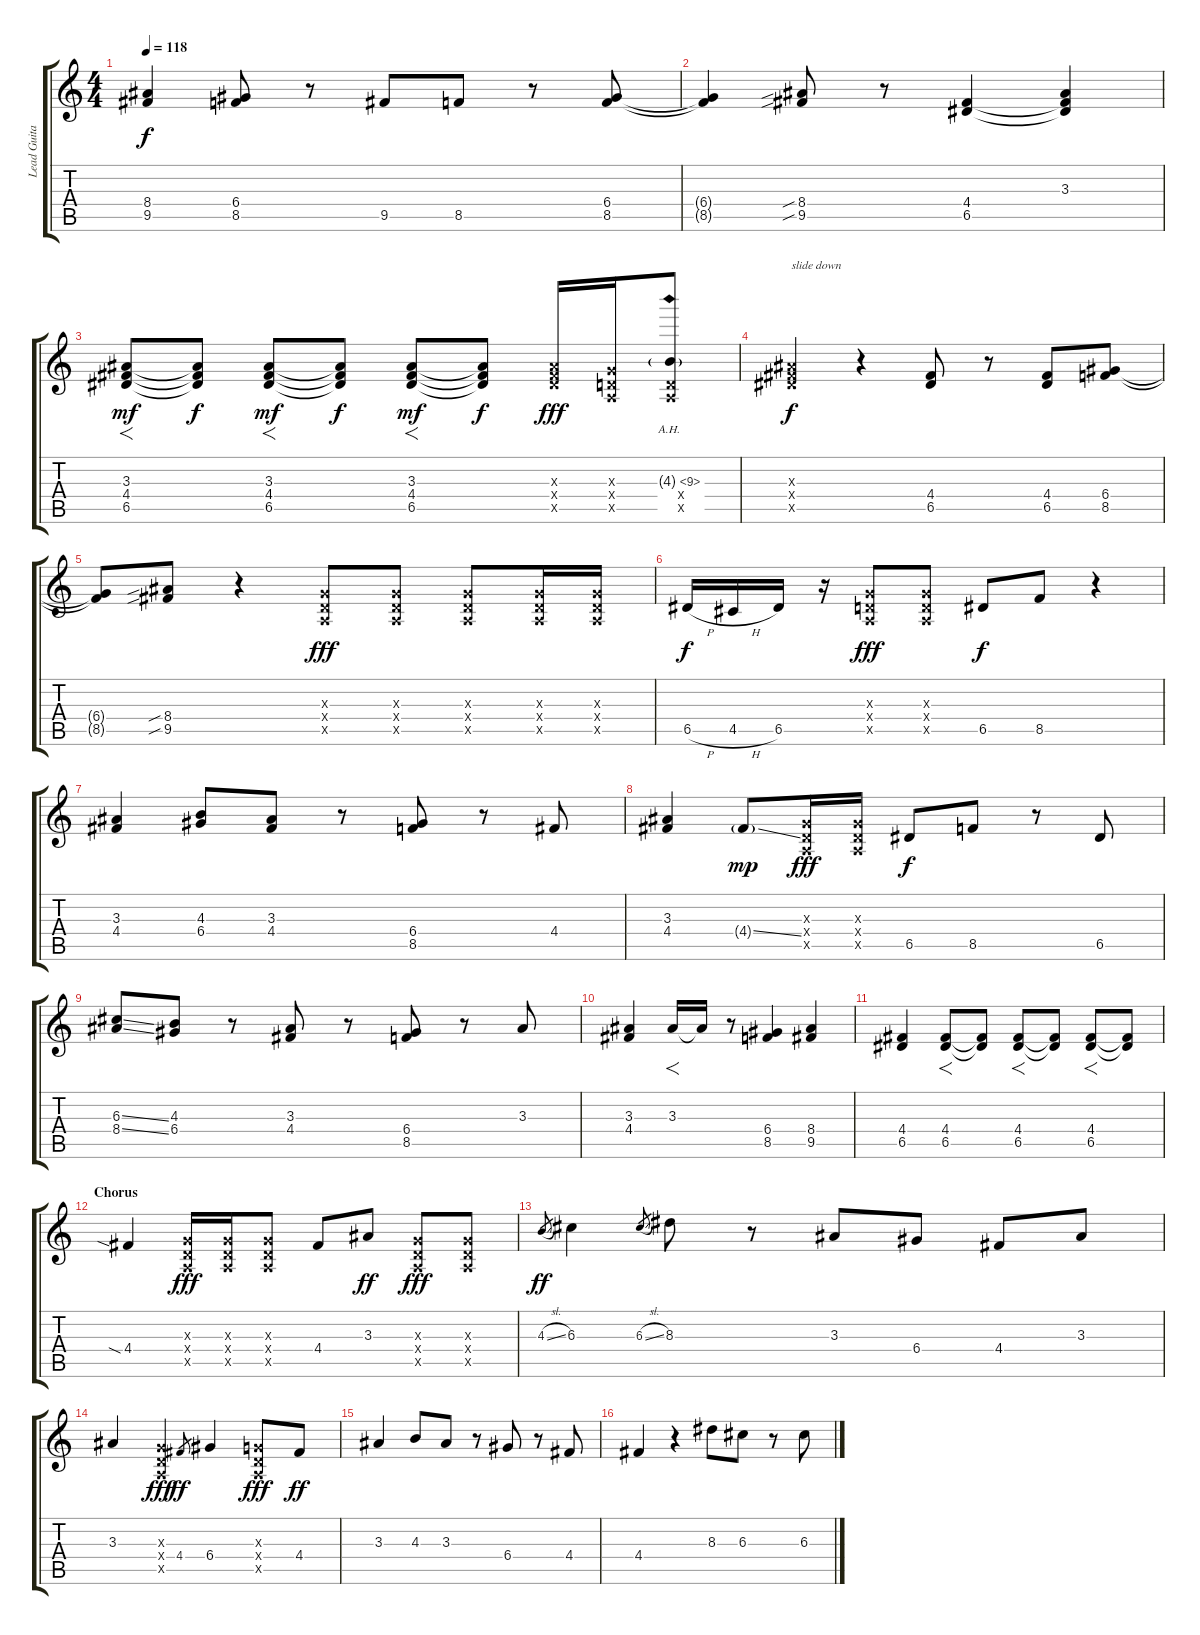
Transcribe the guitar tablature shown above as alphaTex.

\track ("Lead Guitar" "Lead Guita") {instrument distortionguitar}
\staff {score tabs}
\tuning (E4 B3 G3 D3 A2 E2) {hide}
\ts (4 4)
\tempo 118
\clef g2
\ks c
(8.4 9.5).4{dy f} (6.4 8.5).8 r.8 9.5.8 8.5.8 r.8 (6.4 8.5).8 |
(6.4{t} 8.5{t}).4 (8.4{sib} 9.5{sib}).8 r.8 (4.4 6.5).4 (3.3 4.4{t} 6.5{t}).4 |
(3.3 4.4 6.5).8{f dy mf} (3.3{t} 4.4{t} 6.5{t}).8{dy f} (3.3 4.4 6.5).8{f dy mf} (3.3{t} 4.4{t} 6.5{t}).8{dy f} (3.3 4.4 6.5).8{f dy mf} (3.3{t} 4.4{t} 6.5{t}).8{dy f} (3.3{x} 4.4{x} 6.5{x}).16{dy fff} (0.3{x} 0.4{x} 0.5{x}).16 (4.3{ah 5 g} 0.4{x} 0.5{x}).8 |
(3.3{x} 4.4{x} 6.5{x}).4{txt "slide down" dy f} r.4 (4.4 6.5).8 r.8 (4.4 6.5).8 (6.4 8.5).8 |
(6.4{t} 8.5{t}).8 (8.4{sib} 9.5{sib}).8 r.4 (0.3{x} 0.4{x} 0.5{x}).8{dy fff} (0.3{x} 0.4{x} 0.5{x}).8 (0.3{x} 0.4{x} 0.5{x}).8 (0.3{x} 0.4{x} 0.5{x}).16 (0.3{x} 0.4{x} 0.5{x}).16 |
6.5{h}.16{dy f} 4.5{h}.16 6.5.16 r.16 (0.3{x} 0.4{x} 0.5{x}).8{dy fff} (0.3{x} 0.4{x} 0.5{x}).8 6.5.8{dy f} 8.5.8 r.4 |
(3.3 4.4).4 (4.3 6.4).8 (3.3 4.4).8 r.8 (6.4 8.5).8 r.8 4.4.8 |
(3.3 4.4).4 4.4{ss g}.8{dy mp} (0.3{x} 0.4{x} 0.5{x}).16{dy fff} (0.3{x} 0.4{x} 0.5{x}).16 6.5.8{dy f} 8.5.8 r.8 6.5.8 |
(6.3{ss} 8.4{ss}).8 (4.3 6.4).8 r.8 (3.3 4.4).8 r.8 (6.4 8.5).8 r.8 3.3.8 |
(3.3 4.4).4 3.3.16{f} 3.3{t}.16 r.8 (6.4 8.5).4 (8.4 9.5).4 |
(4.4 6.5).4 (4.4 6.5).8{f} (4.4{t} 6.5{t}).8 (4.4 6.5).8{f} (4.4{t} 6.5{t}).8 (4.4 6.5).8{f} (4.4{t} 6.5{t}).8 |
\section ("" "Chorus")
4.4{sia}.4 (0.3{x} 0.4{x} 0.5{x}).16{dy fff} (0.3{x} 0.4{x} 0.5{x}).16 (0.3{x} 0.4{x} 0.5{x}).8 4.4.8 3.3.8{dy ff} (0.3{x} 0.4{x} 0.5{x}).8{dy fff} (0.3{x} 0.4{x} 0.5{x}).8 |
4.3{sl}.8{gr dy ff} 6.3.4 6.3{sl}.8{gr} 8.3.8 r.8 3.3.8 6.4.8 4.4.8 3.3.8 |
3.3.4 (0.3{x} 0.4{x} 0.5{x}).4{dy fff} 4.4.8{gr dy ff} 6.4.4 (0.3{x} 0.4{x} 0.5{x}).8{dy fff} 4.4.8{dy ff} |
3.3.4 4.3.8 3.3.8 r.8 6.4.8 r.8 4.4.8 |
4.4.4 r.4 8.3.8 6.3.8 r.8 6.3.8
